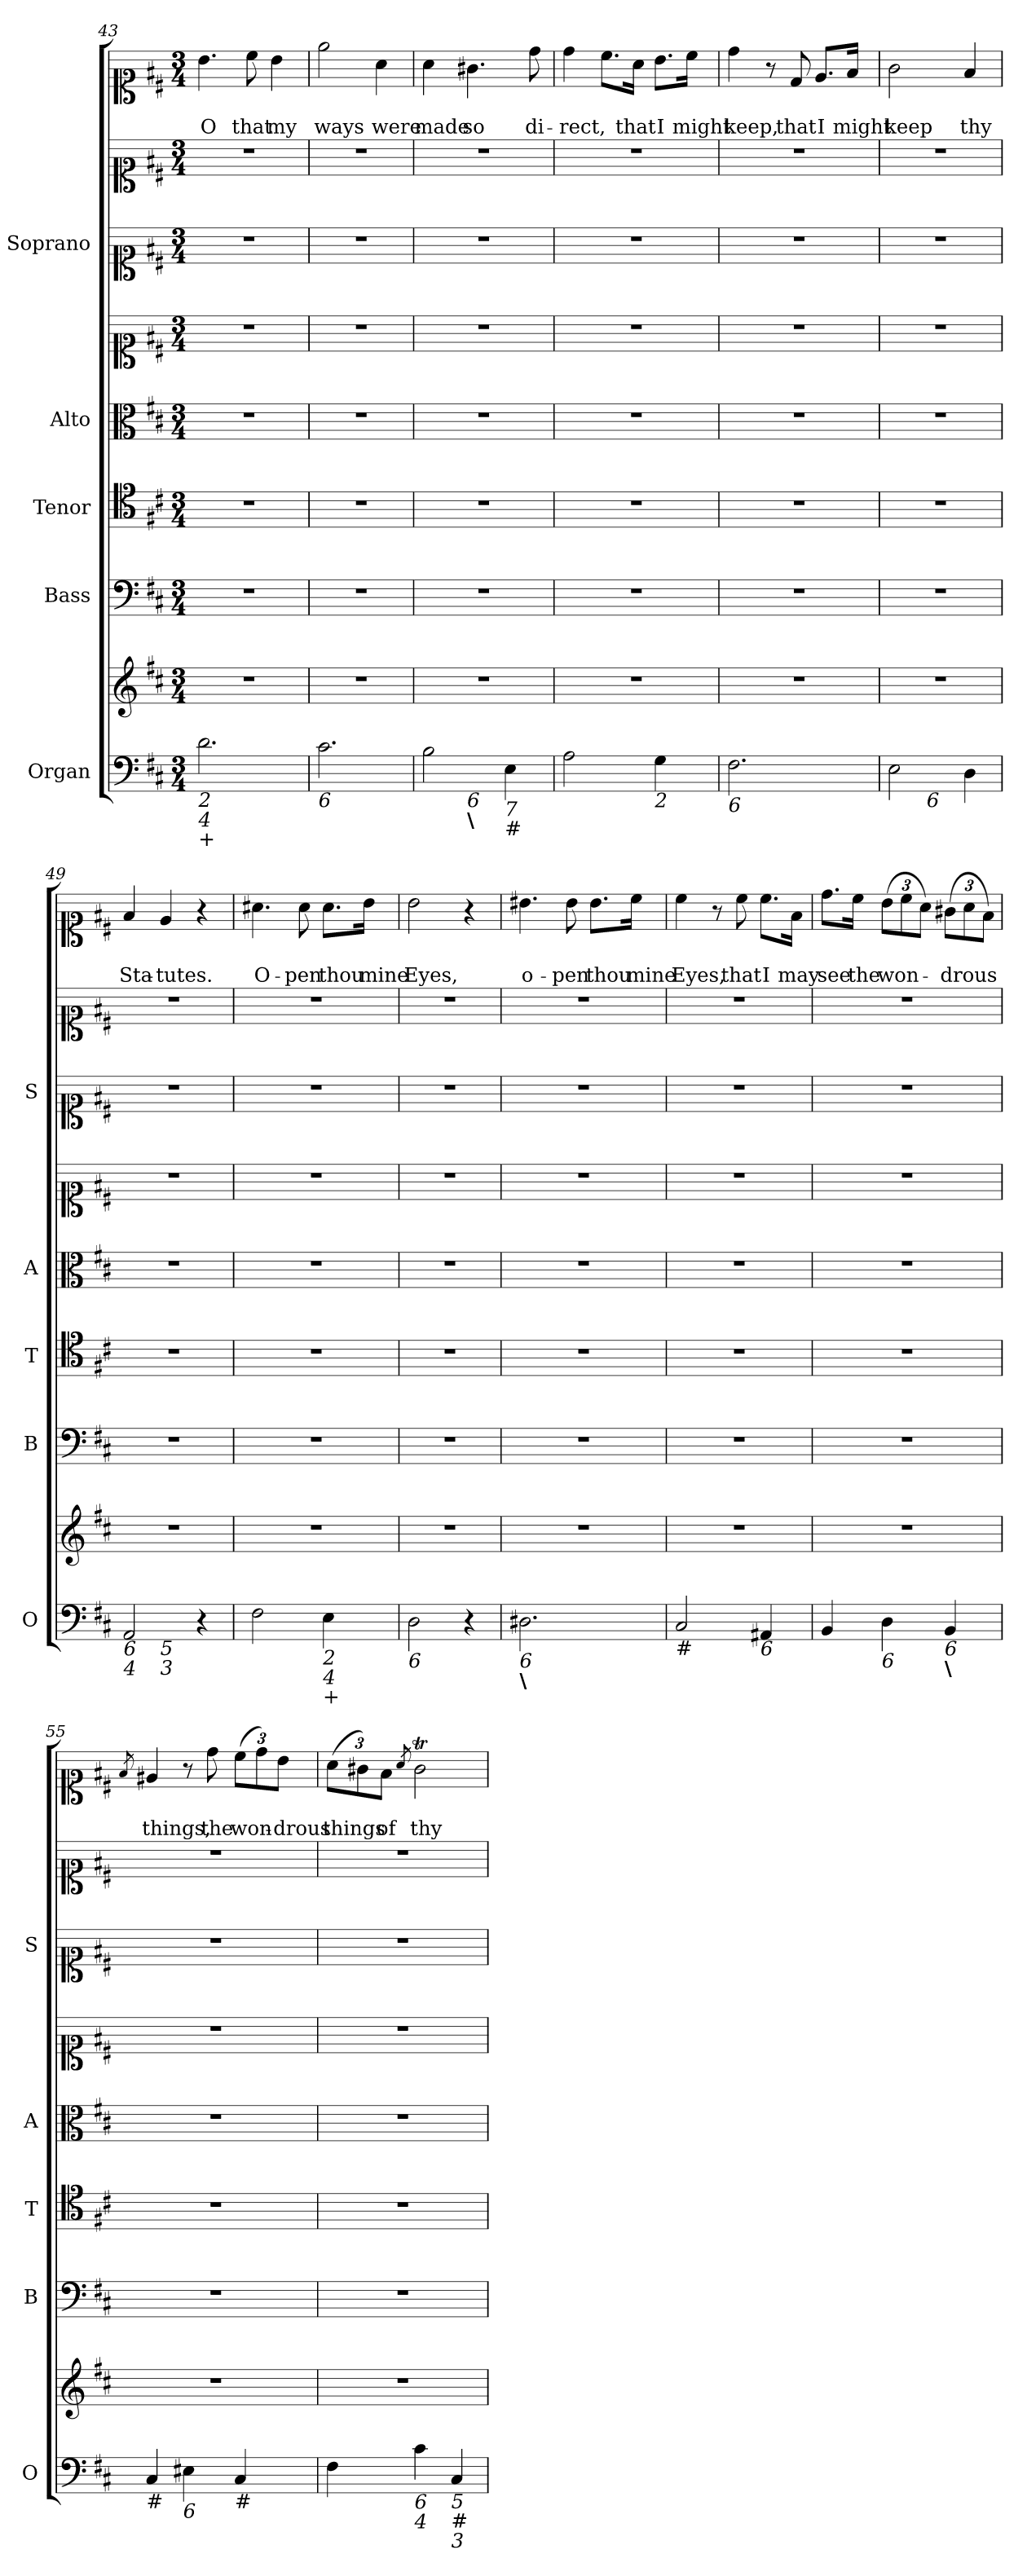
**kern	**kern	**kern	**kern	**kern	**kern	**kern	**kern	**kern	**text	**text
*part8	*part8	*part7	*part6	*part5	*part4	*part3	*part2	*part1	*part1	*part1
*staff9	*staff8	*staff7	*staff6	*staff5	*staff4	*staff3	*staff2	*staff1	*staff1	*staff1
*I"Organ	*	*I"Bass	*I"Tenor	*I"Alto	*	*I"Soprano	*	*	*	*
*I'O	*	*I'B	*I'T	*I'A	*	*I'S	*	*	*	*
*clefF4	*clefG2	*clefF4	*clefC4	*clefC3	*clefC1	*clefC1	*clefC1	*clefC1	*	*
*k[f#c#]	*k[f#c#]	*k[f#c#]	*k[f#c#]	*k[f#c#]	*k[f#c#]	*k[f#c#]	*k[f#c#]	*k[f#c#]	*	*
*D:	*D:	*D:	*D:	*D:	*D:	*D:	*D:	*D:	*	*
*M3/4	*M3/4	*M3/4	*M3/4	*M3/4	*M3/4	*M3/4	*M3/4	*M3/4	*	*
=43	=43	=43	=43	=43	=43	=43	=43	=43	=43	=43
!LO:TX:b:i:t=2	!	!	!	!	!	!	!	!	!	!
!LO:TX:b:i:t=4	!	!	!	!	!	!	!	!	!	!
!LO:TX:b:t=+	!	!	!	!	!	!	!	!	!	!
!	!	!	!	!	!	!	!	!	!	!LO:LY:b
2.d\	2.r	2.r	2.r	2.r	2.r	2.r	2.r	4.b\	.	O
!	!	!	!	!	!	!	!	!	!	!LO:LY:b
.	.	.	.	.	.	.	.	8cc#\	.	that
!	!	!	!	!	!	!	!	!	!	!LO:LY:b
.	.	.	.	.	.	.	.	4b\	.	my
=44	=44	=44	=44	=44	=44	=44	=44	=44	=44	=44
!LO:TX:b:i:t=6	!	!	!	!	!	!	!	!	!	!
!	!	!	!	!	!	!	!	!	!	!LO:LY:b
2.c#\	2.r	2.r	2.r	2.r	2.r	2.r	2.r	2ee\	.	ways
!	!	!	!	!	!	!	!	!	!	!LO:LY:b
.	.	.	.	.	.	.	.	4a\	.	were
!!LO:LB:g=z
=45	=45	=45	=45	=45	=45	=45	=45	=45	=45	=45
!LO:TX:b:i:t=7	!	!	!	!	!	!	!	!	!	!
!	!	!	!	!	!	!	!	!	!	!LO:LY:b
*^	*	*	*	*	*	*	*	*	*	*
2B\	4ryy	2.r	2.r	2.r	2.r	2.r	2.r	2.r	4a\	.	made
!	!LO:TX:b:i:t=6	!	!	!	!	!	!	!	!	!	!
!	!LO:TX:b:B:t=\	!	!	!	!	!	!	!	!	!	!
!	!	!	!	!	!	!	!	!	!	!	!LO:LY:b
.	2ryy	.	.	.	.	.	.	.	4.g#X\	.	so
!LO:TX:b:i:t=7	!	!	!	!	!	!	!	!	!	!	!
!LO:TX:b:t=#	!	!	!	!	!	!	!	!	!	!	!
4E\	.	.	.	.	.	.	.	.	.	.	.
!	!	!	!	!	!	!	!	!	!	!	!LO:LY:b
.	.	.	.	.	.	.	.	.	8dd\	.	di-
=46	=46	=46	=46	=46	=46	=46	=46	=46	=46	=46	=46
!LO:TX:b:i:t=4	!	!	!	!	!	!	!	!	!	!	!
!LO:TX:b:i:t=3	!	!	!	!	!	!	!	!	!	!	!
!	!	!	!	!	!	!	!	!	!	!	!LO:LY:b
*v	*v	*	*	*	*	*	*	*	*	*	*
2A\	2.r	2.r	2.r	2.r	2.r	2.r	2.r	4dd\	.	-rect,
.	.	.	.	.	.	.	.	8.cc#\L	.	.
!	!	!	!	!	!	!	!	!	!	!LO:LY:b
.	.	.	.	.	.	.	.	16a\Jk	.	that
!LO:TX:b:i:t=2	!	!	!	!	!	!	!	!	!	!
!	!	!	!	!	!	!	!	!	!	!LO:LY:b
4G\	.	.	.	.	.	.	.	8.b\L	.	I
!	!	!	!	!	!	!	!	!	!	!LO:LY:b
.	.	.	.	.	.	.	.	16cc#\Jk	.	might
=47	=47	=47	=47	=47	=47	=47	=47	=47	=47	=47
!LO:TX:b:i:t=6	!	!	!	!	!	!	!	!	!	!
!	!	!	!	!	!	!	!	!	!	!LO:LY:b
2.F#\	2.r	2.r	2.r	2.r	2.r	2.r	2.r	4dd\	.	keep,
.	.	.	.	.	.	.	.	8r	.	.
!	!	!	!	!	!	!	!	!	!	!LO:LY:b
.	.	.	.	.	.	.	.	8d/	.	that
!	!	!	!	!	!	!	!	!	!	!LO:LY:b
.	.	.	.	.	.	.	.	8.e/L	.	I
!	!	!	!	!	!	!	!	!	!	!LO:LY:b
.	.	.	.	.	.	.	.	16f#/Jk	.	might
=48	=48	=48	=48	=48	=48	=48	=48	=48	=48	=48
!LO:TX:b:i:t=7	!	!	!	!	!	!	!	!	!	!
!	!	!	!	!	!	!	!	!	!	!LO:LY:b
*^	*	*	*	*	*	*	*	*	*	*
2E\	4ryy	2.r	2.r	2.r	2.r	2.r	2.r	2.r	2g\	.	keep
!	!LO:TX:b:i:t=6	!	!	!	!	!	!	!	!	!	!
.	2ryy	.	.	.	.	.	.	.	.	.	.
!	!	!	!	!	!	!	!	!	!	!	!LO:LY:b
4D\	.	.	.	.	.	.	.	.	4f#/	.	thy
=49	=49	=49	=49	=49	=49	=49	=49	=49	=49	=49	=49
!LO:TX:b:i:t=6	!	!	!	!	!	!	!	!	!	!	!
!LO:TX:b:i:t=4	!	!	!	!	!	!	!	!	!	!	!
!	!	!	!	!	!	!	!	!	!	!	!LO:LY:b
2AA/	4ryy	2.r	2.r	2.r	2.r	2.r	2.r	2.r	4f#/	.	Sta-
!	!LO:TX:b:i:t=5	!	!	!	!	!	!	!	!	!	!
!	!LO:TX:b:i:t=3	!	!	!	!	!	!	!	!	!	!
!	!	!	!	!	!	!	!	!	!	!	!LO:LY:b
.	2ryy	.	.	.	.	.	.	.	4e/	.	-tutes.
4r	.	.	.	.	.	.	.	.	4r	.	.
=50	=50	=50	=50	=50	=50	=50	=50	=50	=50	=50	=50
!LO:TX:b:t=#	!	!	!	!	!	!	!	!	!	!	!
!	!	!	!	!	!	!	!	!	!	!	!LO:LY:b
*v	*v	*	*	*	*	*	*	*	*	*	*
2F#\	2.r	2.r	2.r	2.r	2.r	2.r	2.r	4.a#X\	.	O-
!	!	!	!	!	!	!	!	!	!	!LO:LY:b
.	.	.	.	.	.	.	.	8a#\	.	-pen
!LO:TX:b:i:t=2	!	!	!	!	!	!	!	!	!	!
!LO:TX:b:i:t=4	!	!	!	!	!	!	!	!	!	!
!LO:TX:b:t=+	!	!	!	!	!	!	!	!	!	!
!	!	!	!	!	!	!	!	!	!	!LO:LY:b
4E\	.	.	.	.	.	.	.	8.a#\L	.	thou
!	!	!	!	!	!	!	!	!	!	!LO:LY:b
.	.	.	.	.	.	.	.	16b\Jk	.	mine
=51	=51	=51	=51	=51	=51	=51	=51	=51	=51	=51
!LO:TX:b:i:t=6	!	!	!	!	!	!	!	!	!	!
!	!	!	!	!	!	!	!	!	!	!LO:LY:b
2D\	2.r	2.r	2.r	2.r	2.r	2.r	2.r	2b\	.	Eyes,
4r	.	.	.	.	.	.	.	4r	.	.
!!LO:LB:g=z
=52	=52	=52	=52	=52	=52	=52	=52	=52	=52	=52
!LO:TX:b:i:t=6	!	!	!	!	!	!	!	!	!	!
!LO:TX:b:B:t=\	!	!	!	!	!	!	!	!	!	!
!	!	!	!	!	!	!	!	!	!	!LO:LY:b
2.D#X\	2.r	2.r	2.r	2.r	2.r	2.r	2.r	4.b#X\	.	o-
!	!	!	!	!	!	!	!	!	!	!LO:LY:b
.	.	.	.	.	.	.	.	8b#\	.	-pen
!	!	!	!	!	!	!	!	!	!	!LO:LY:b
.	.	.	.	.	.	.	.	8.b#\L	.	thou
!	!	!	!	!	!	!	!	!	!	!LO:LY:b
.	.	.	.	.	.	.	.	16cc#\Jk	.	mine
=53	=53	=53	=53	=53	=53	=53	=53	=53	=53	=53
!LO:TX:b:t=#	!	!	!	!	!	!	!	!	!	!
!	!	!	!	!	!	!	!	!	!	!LO:LY:b
2C#/	2.r	2.r	2.r	2.r	2.r	2.r	2.r	4cc#\	.	Eyes,
.	.	.	.	.	.	.	.	8r	.	.
!	!	!	!	!	!	!	!	!	!	!LO:LY:b
.	.	.	.	.	.	.	.	8cc#\	.	that
!LO:TX:b:i:t=6	!	!	!	!	!	!	!	!	!	!
!	!	!	!	!	!	!	!	!	!	!LO:LY:b
4AA#X/	.	.	.	.	.	.	.	8.cc#\L	.	I
!	!	!	!	!	!	!	!	!	!	!LO:LY:b
.	.	.	.	.	.	.	.	16f#\Jk	.	may
=54	=54	=54	=54	=54	=54	=54	=54	=54	=54	=54
!	!	!	!	!	!	!	!	!	!	!LO:LY:b
4BB/	2.r	2.r	2.r	2.r	2.r	2.r	2.r	8.dd\L	.	see
!	!	!	!	!	!	!	!	!	!	!LO:LY:b
.	.	.	.	.	.	.	.	16cc#\Jk	.	the
!LO:TX:b:i:t=6	!	!	!	!	!	!	!	!	!	!
!	!	!	!	!	!	!	!	!	!	!LO:LY:b
4D\	.	.	.	.	.	.	.	(>12b\L	.	won-
.	.	.	.	.	.	.	.	12cc#\	.	.
.	.	.	.	.	.	.	.	12a\J)	.	.
!LO:TX:b:i:t=6	!	!	!	!	!	!	!	!	!	!
!LO:TX:b:B:t=\	!	!	!	!	!	!	!	!	!	!
!	!	!	!	!	!	!	!	!	!	!LO:LY:b
4BB/	.	.	.	.	.	.	.	(>12g#X\L	.	-drous
.	.	.	.	.	.	.	.	12a\	.	.
.	.	.	.	.	.	.	.	12f#\J)	.	.
=55	=55	=55	=55	=55	=55	=55	=55	=55	=55	=55
.	.	.	.	.	.	.	.	8qf#/	.	.
!LO:TX:b:t=#	!	!	!	!	!	!	!	!	!	!
!	!	!	!	!	!	!	!	!	!	!LO:LY:b
4C#/	2.r	2.r	2.r	2.r	2.r	2.r	2.r	4e#X/	.	things,
!LO:TX:b:i:t=6	!	!	!	!	!	!	!	!	!	!
4E#X\	.	.	.	.	.	.	.	8r	.	.
!	!	!	!	!	!	!	!	!	!	!LO:LY:b
.	.	.	.	.	.	.	.	8dd\	.	the
!LO:TX:b:t=#	!	!	!	!	!	!	!	!	!	!
!	!	!	!	!	!	!	!	!	!	!LO:LY:b
4C#/	.	.	.	.	.	.	.	(>12cc#\L	.	won-
.	.	.	.	.	.	.	.	12dd\)	.	.
!	!	!	!	!	!	!	!	!	!	!LO:LY:b
.	.	.	.	.	.	.	.	12b\J	.	-drous
=56	=56	=56	=56	=56	=56	=56	=56	=56	=56	=56
!	!	!	!	!	!	!	!	!	!	!LO:LY:b
4F#\	2.r	2.r	2.r	2.r	2.r	2.r	2.r	(>12a\L	.	things
.	.	.	.	.	.	.	.	12g#X\)	.	.
!	!	!	!	!	!	!	!	!	!	!LO:LY:b
.	.	.	.	.	.	.	.	12f#\J	.	of
.	.	.	.	.	.	.	.	8qa/	.	.
!LO:TX:b:i:t=6	!	!	!	!	!	!	!	!	!	!
!LO:TX:b:i:t=4	!	!	!	!	!	!	!	!	!	!
!	!	!	!	!	!	!	!	!	!	!LO:LY:b
4c#\	.	.	.	.	.	.	.	2g#t\	.	thy
!LO:TX:b:i:t=5	!	!	!	!	!	!	!	!	!	!
!LO:TX:b:t=#	!	!	!	!	!	!	!	!	!	!
!LO:TX:b:i:t=3	!	!	!	!	!	!	!	!	!	!
4C#/	.	.	.	.	.	.	.	.	.	.
=	=	=	=	=	=	=	=	=	=	=
*-	*-	*-	*-	*-	*-	*-	*-	*-	*-	*-
